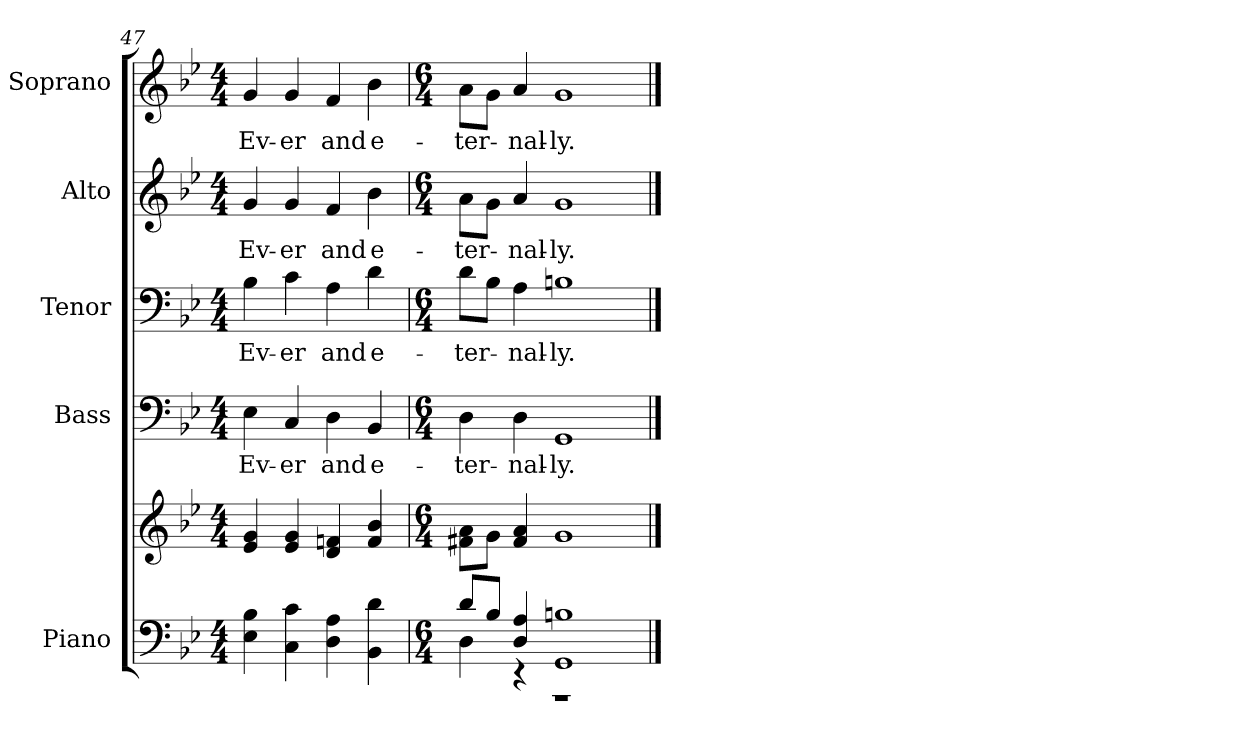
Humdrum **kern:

**kern	**kern	**kern	**text	**kern	**text	**kern	**text	**kern	**text
*part5	*part5	*part4	*part4	*part3	*part3	*part2	*part2	*part1	*part1
*staff6	*staff5	*staff4	*staff4	*staff3	*staff3	*staff2	*staff2	*staff1	*staff1
*I"Piano	*	*I"Bass	*	*I"Tenor	*	*I"Alto	*	*I"Soprano	*
*I'Pno.	*	*I'B.	*	*I'T.	*	*I'A.	*	*I'S.	*
!!LO:PB:g=z
*clefF4	*clefG2	*clefF4	*	*clefF4	*	*clefG2	*	*clefG2	*
*k[b-e-]	*k[b-e-]	*k[b-e-]	*	*k[b-e-]	*	*k[b-e-]	*	*k[b-e-]	*
*B-:	*B-:	*B-:	*	*B-:	*	*B-:	*	*B-:	*
*M4/4	*M4/4	*M4/4	*	*M4/4	*	*M4/4	*	*M4/4	*
=47	=47	=47	=47	=47	=47	=47	=47	=47	=47
!	!	!	!LO:LY:b:color=#000000	!	!	!	!	!	!
!	!	!	!	!	!LO:LY:b:color=#000000	!	!	!	!
!	!	!	!	!	!	!	!LO:LY:b:color=#000000	!	!
!	!	!	!	!	!	!	!	!	!LO:LY:b:color=#000000
4E-i\ 4B-i	4e-i/ 4gi	4E-i\	Ev-	4B-i\	Ev-	4gi/	Ev-	4gi/	Ev-
!	!	!	!LO:LY:b:color=#000000	!	!	!	!	!	!
!	!	!	!	!	!LO:LY:b:color=#000000	!	!	!	!
!	!	!	!	!	!	!	!LO:LY:b:color=#000000	!	!
!	!	!	!	!	!	!	!	!	!LO:LY:b:color=#000000
4Ci\ 4ci	4e-i/ 4gi	4Ci/	-er	4ci\	-er	4gi/	-er	4gi/	-er
!	!	!	!LO:LY:b:color=#000000	!	!	!	!	!	!
!	!	!	!	!	!LO:LY:b:color=#000000	!	!	!	!
!	!	!	!	!	!	!	!LO:LY:b:color=#000000	!	!
!	!	!	!	!	!	!	!	!	!LO:LY:b:color=#000000
4Di\ 4Ai	4di/ 4fni	4Di\	and	4Ai\	and	4fi/	and	4fi/	and
!	!	!	!LO:LY:b:color=#000000	!	!	!	!	!	!
!	!	!	!	!	!LO:LY:b:color=#000000	!	!	!	!
!	!	!	!	!	!	!	!LO:LY:b:color=#000000	!	!
!	!	!	!	!	!	!	!	!	!LO:LY:b:color=#000000
4BB-i\ 4di	4fi/ 4b-i	4BB-i/	e-	4di\	e-	4b-i\	e-	4b-i\	e-
=48	=48	=48	=48	=48	=48	=48	=48	=48	=48
*M6/4	*M6/4	*M6/4	*	*M6/4	*	*M6/4	*	*M6/4	*
*^	*	*	*	*	*	*	*	*	*
!	!	!	!	!LO:LY:b:color=#000000	!	!	!	!	!	!
!	!	!	!	!	!	!LO:LY:b:color=#000000	!	!	!	!
!	!	!	!	!	!	!	!	!LO:LY:b:color=#000000	!	!
!	!	!	!	!	!	!	!	!	!	!LO:LY:b:color=#000000
8di/L	4Di\	8f#Xi\ 8aiL	4Di\	-ter-	8di\L	-ter-	8ai\L	-ter-	8ai\L	-ter-
8B-i/J	.	8gi\J	.	.	8B-i\J	.	8gi\J	.	8gi\J	.
!	!	!	!	!LO:LY:b:color=#000000	!	!	!	!	!	!
!	!	!	!	!	!	!LO:LY:b:color=#000000	!	!	!	!
!	!	!	!	!	!	!	!	!LO:LY:b:color=#000000	!	!
!	!	!	!	!	!	!	!	!	!	!LO:LY:b:color=#000000
4Di/ 4Ai	4r	4f#i/ 4ai	4Di\	-nal-	4Ai\	-nal-	4ai/	-nal-	4ai/	-nal-
!	!	!	!	!LO:LY:b:color=#000000	!	!	!	!	!	!
!	!	!	!	!	!	!LO:LY:b:color=#000000	!	!	!	!
!	!	!	!	!	!	!	!	!LO:LY:b:color=#000000	!	!
!	!	!	!	!	!	!	!	!	!	!LO:LY:b:color=#000000
1GGi 1Bni	1r	1gi	1GGi	-ly.	1Bni	-ly.	1gi	-ly.	1gi	-ly.
*v	*v	*	*	*	*	*	*	*	*	*
==	==	==	==	==	==	==	==	==	==
*-	*-	*-	*-	*-	*-	*-	*-	*-	*-
